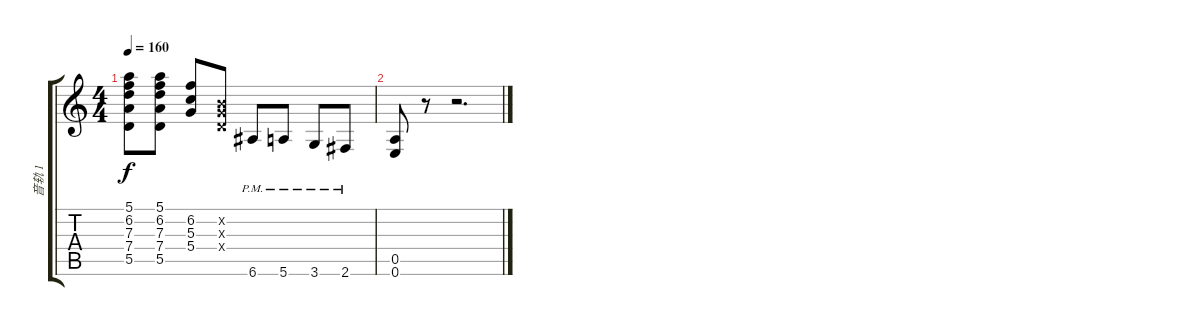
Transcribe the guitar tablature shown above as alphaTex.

\track ("音轨 1" "音轨 1") {instrument acousticguitarsteel}
\staff {score tabs}
\tuning (E4 B3 G3 D3 A2 E2) {hide}
\ts (4 4)
\tempo 160
\clef g2
\ks c
(5.1{t} 6.2{t} 7.3{t} 7.4{t} 5.5{t}).8{dy f} (5.1 6.2 7.3 7.4 5.5).8 (6.2 5.3 5.4).8 (0.2{x} 0.3{x} 0.4{x}).8 6.6{pm}.8 5.6{pm}.8 3.6{pm}.8 2.6{pm}.8 |
(0.5 0.6).8 r.8 r.2{d}
